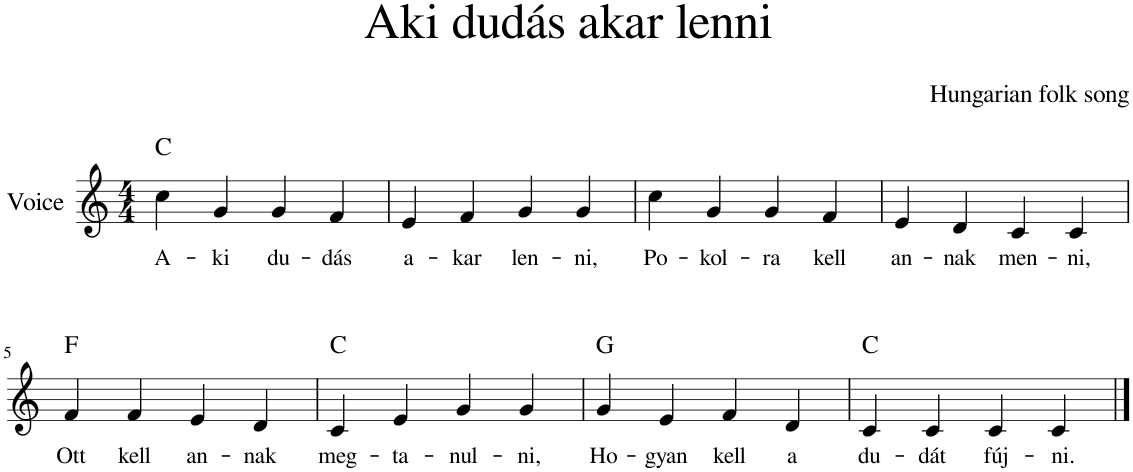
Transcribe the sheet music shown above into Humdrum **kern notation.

**kern	**text	**harte
*part1	*part1	*part1
*staff1	*staff1	*
*I"Voice	*	*
*clefG2	*	*
*k[]	*	*
*M4/4	*	*
=1	=1	=1
!	!LO:LY:b	!
4cc\	A-	C:maj
!	!LO:LY:b	!
4g/	-ki	.
!	!LO:LY:b	!
4g/	du-	.
!	!LO:LY:b	!
4f/	-dás	.
=2	=2	=2
!	!LO:LY:b	!
4e/	a-	.
!	!LO:LY:b	!
4f/	-kar	.
!	!LO:LY:b	!
4g/	len-	.
!	!LO:LY:b	!
4g/	-ni,	.
=3	=3	=3
!	!LO:LY:b	!
4cc\	Po-	.
!	!LO:LY:b	!
4g/	-kol-	.
!	!LO:LY:b	!
4g/	-ra	.
!	!LO:LY:b	!
4f/	kell	.
=4	=4	=4
!	!LO:LY:b	!
4e/	an-	.
!	!LO:LY:b	!
4d/	-nak	.
!	!LO:LY:b	!
4c/	men-	.
!	!LO:LY:b	!
4c/	-ni,	.
!!LO:LB:g=z
=5	=5	=5
!	!LO:LY:b	!
4f/	Ott	F:maj
!	!LO:LY:b	!
4f/	kell	.
!	!LO:LY:b	!
4e/	an-	.
!	!LO:LY:b	!
4d/	-nak	.
=6	=6	=6
!	!LO:LY:b	!
4c/	meg-	C:maj
!	!LO:LY:b	!
4e/	-ta-	.
!	!LO:LY:b	!
4g/	-nul-	.
!	!LO:LY:b	!
4g/	-ni,	.
=7	=7	=7
!	!LO:LY:b	!
4g/	Ho-	G:maj
!	!LO:LY:b	!
4e/	-gyan	.
!	!LO:LY:b	!
4f/	kell	.
!	!LO:LY:b	!
4d/	a	.
=8	=8	=8
!	!LO:LY:b	!
4c/	du-	C:maj
!	!LO:LY:b	!
4c/	dát	.
!	!LO:LY:b	!
4c/	fúj-	.
!	!LO:LY:b	!
4c/	-ni.-	.
==	==	==
*-	*-	*-
